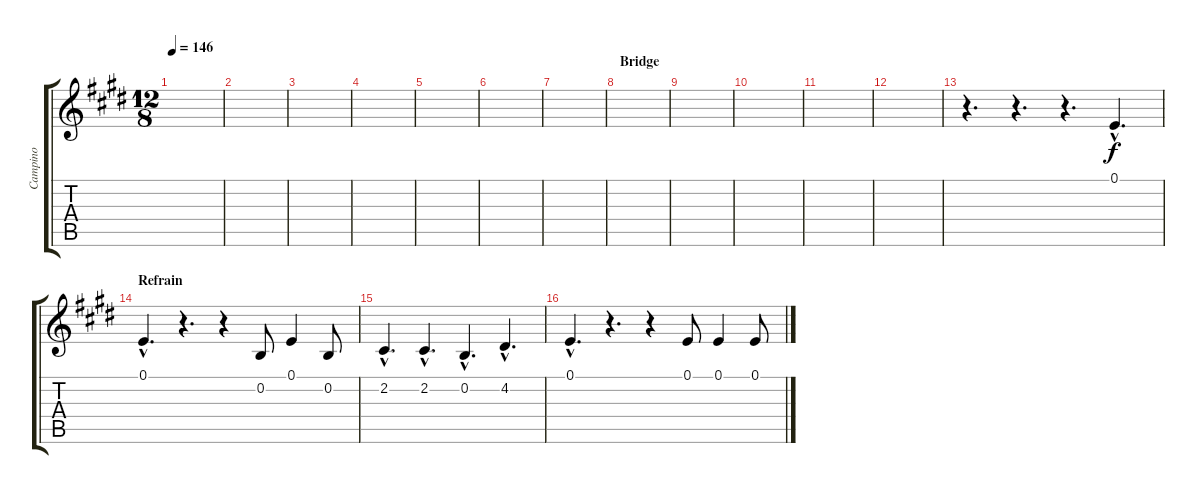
\track ("Campino" "Campino") {instrument lead6voice}
\staff {score tabs}
\tuning (E4 B3 G3 D3 A2 E2) {hide}
\ts (12 8)
\tempo 146
\clef g2
\ks e
|
|
|
|
|
|
|
\section ("" "Bridge")
|
|
|
|
|
r.4{d} r.4{d} r.4{d} 0.1{hac}.4{d} |
\section ("" "Refrain")
0.1{hac}.4{d} r.4{d} r.4 0.2.8 0.1.4 0.2.8 |
2.2{hac}.4{d} 2.2{hac}.4{d} 0.2{hac}.4{d} 4.2{hac}.4{d} |
0.1{hac}.4{d} r.4{d} r.4 0.1.8 0.1.4 0.1.8
